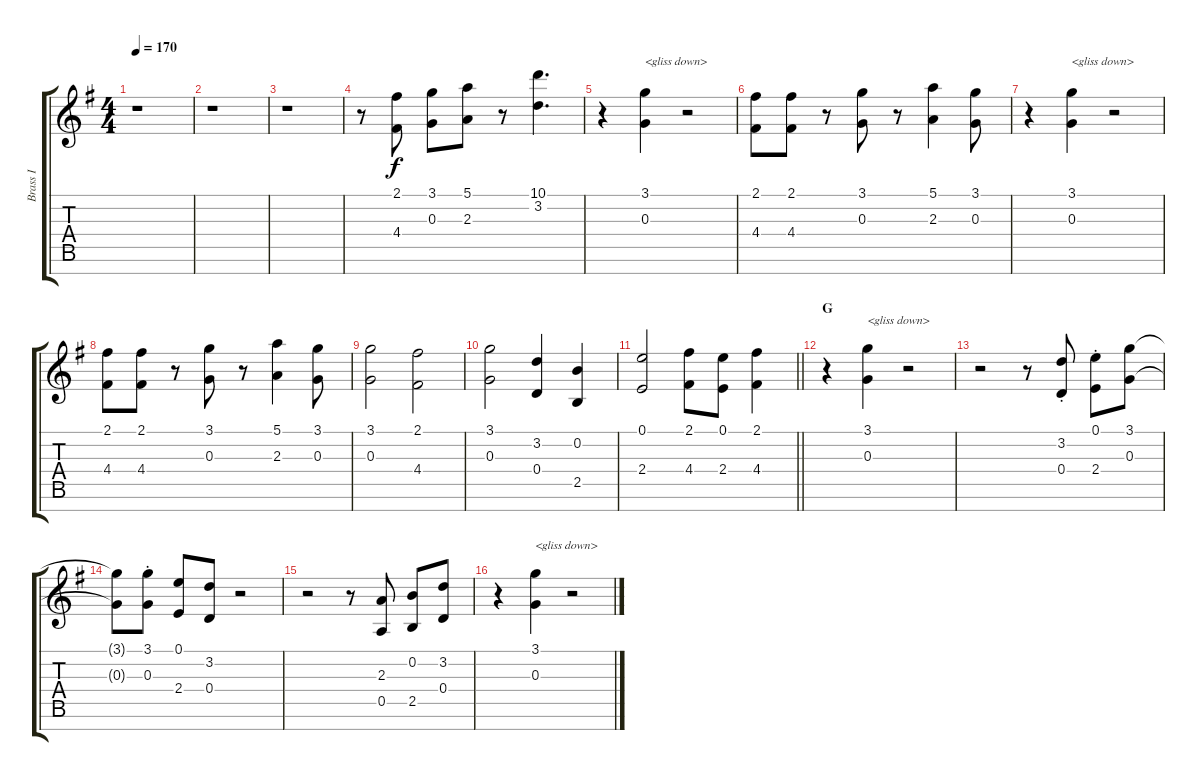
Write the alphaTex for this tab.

\track ("Brass I" "Brass I") {instrument brasssection}
\staff {score tabs}
\tuning (E5 B4 G4 D4 A3 E3 B2) {hide}
\ts (4 4)
\tempo 170
\clef g2
\ks g
r.1{dy f} |
r.1 |
r.1 |
r.8 (2.1 4.4).8 (3.1 0.3).8 (5.1 2.3).8 r.8 (10.1 3.2).4{d} |
r.4 (3.1 0.3).4{txt "<gliss down>"} r.2 |
(2.1 4.4).8 (2.1 4.4).8 r.8 (3.1 0.3).8 r.8 (5.1 2.3).4 (3.1 0.3).8 |
r.4 (3.1 0.3).4{txt "<gliss down>"} r.2 |
(2.1 4.4).8 (2.1 4.4).8 r.8 (3.1 0.3).8 r.8 (5.1 2.3).4 (3.1 0.3).8 |
(3.1 0.3).2 (2.1 4.4).2 |
(3.1 0.3).2 (3.2 0.4).4 (0.2 2.5).4 |
\barLineRight lightlight
(0.1 2.4).2 (2.1 4.4).8 (0.1 2.4).8 (2.1 4.4).4 |
\section ("" "G")
r.4 (3.1 0.3).4{txt "<gliss down>"} r.2 |
r.2 r.8 (3.2{st} 0.4{st}).8 (0.1{st} 2.4{st}).8 (3.1 0.3).8 |
(3.1{t} 0.3{t}).8 (3.1{st} 0.3{st}).8 (0.1 2.4).8 (3.2 0.4).8 r.2 |
r.2 r.8 (2.3 0.5).8 (0.2 2.5).8 (3.2 0.4).8 |
r.4 (3.1 0.3).4{txt "<gliss down>"} r.2
